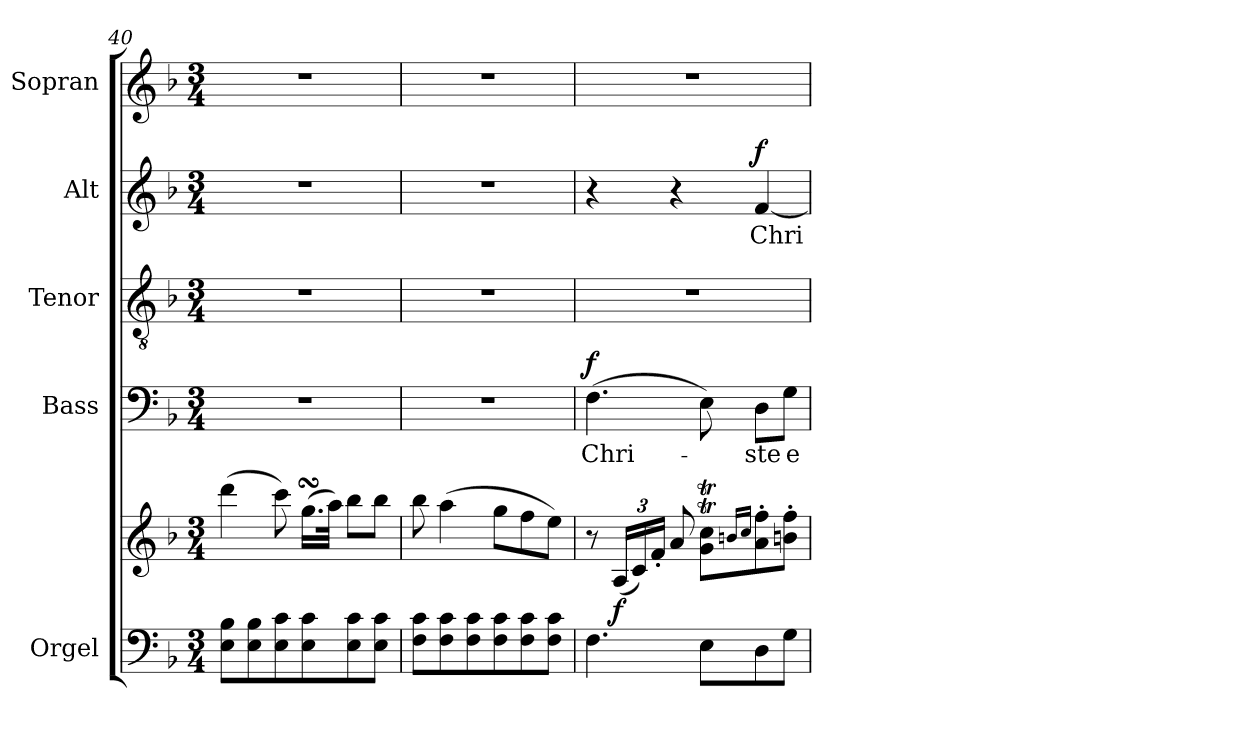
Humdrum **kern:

**kern	**kern	**dynam	**kern	**text	**dynam	**kern	**kern	**text	**dynam	**kern
*part5	*part5	*part5	*part4	*part4	*part4	*part3	*part2	*part2	*part2	*part1
*staff6	*staff5	*staff5/6	*staff4	*staff4	*staff4	*staff3	*staff2	*staff2	*staff2	*staff1
*I"Orgel	*	*	*I"Bass	*	*	*I"Tenor	*I"Alt	*	*	*I"Sopran
*I'Org.	*	*	*I'B.	*	*	*I'T.	*I'A.	*	*	*I'S.
*clefF4	*clefG2	*	*clefF4	*	*	*clefGv2	*clefG2	*	*	*clefG2
*k[b-]	*k[b-]	*	*k[b-]	*	*	*k[b-]	*k[b-]	*	*	*k[b-]
*F:	*F:	*	*F:	*	*	*F:	*F:	*	*	*F:
*M3/4	*M3/4	*	*M3/4	*	*	*M3/4	*M3/4	*	*	*M3/4
=40	=40	=40	=40	=40	=40	=40	=40	=40	=40	=40
8E\ 8B-\L	(>4ddd\	.	2.r	.	.	2.r	2.r	.	.	2.r
8E\ 8B-\	.	.	.	.	.	.	.	.	.	.
8E\ 8c\	8ccc\)	.	.	.	.	.	.	.	.	.
8E\ 8c\	(>16.ggsSSS\LL	.	.	.	.	.	.	.	.	.
.	32aa\JJk)	.	.	.	.	.	.	.	.	.
8E\ 8c\	8bb-\L	.	.	.	.	.	.	.	.	.
8E\ 8c\J	8bb-\J	.	.	.	.	.	.	.	.	.
!!LO:LB:g=z
=41	=41	=41	=41	=41	=41	=41	=41	=41	=41	=41
8F\ 8c\L	8bb-\	.	2.r	.	.	2.r	2.r	.	.	2.r
8F\ 8c\	(>4aa\	.	.	.	.	.	.	.	.	.
8F\ 8c\	.	.	.	.	.	.	.	.	.	.
8F\ 8c\	8gg\L	.	.	.	.	.	.	.	.	.
8F\ 8c\	8ff\	.	.	.	.	.	.	.	.	.
8F\ 8c\J	8ee\J)	.	.	.	.	.	.	.	.	.
=42	=42	=42	=42	=42	=42	=42	=42	=42	=42	=42
!	!	!	!	!LO:LY:b	!LO:DY:a	!	!	!	!	!
4.F\	8r	.	(>4.F\	Chri-	f	2.r	4r	.	.	2.r
!	!	!LO:DY:b	!	!	!	!	!	!	!	!
.	(<24A/LL	f	.	.	.	.	.	.	.	.
.	24c/)	.	.	.	.	.	.	.	.	.
.	24f'</JJ	.	.	.	.	.	.	.	.	.
.	8a/	.	.	.	.	.	4r	.	.	.
8E\L	8g\T 8cc\TL	.	8E\)	.	.	.	.	.	.	.
.	16qbn/LL	.	.	.	.	.	.	.	.	.
.	16qcc/JJ	.	.	.	.	.	.	.	.	.
!	!	!	!	!LO:LY:b	!	!	!	!LO:LY:b	!LO:DY:a	!
8D\	8a\'> 8ff\'>	.	8D\L	-ste	.	.	[4f/	Chri-	f	.
!	!	!	!	!LO:LY:b	!	!	!	!	!	!
8G\J	8b\'> 8ff\'>J	.	8G\J	e-	.	.	.	.	.	.
=	=	=	=	=	=	=	=	=	=	=
*-	*-	*-	*-	*-	*-	*-	*-	*-	*-	*-
